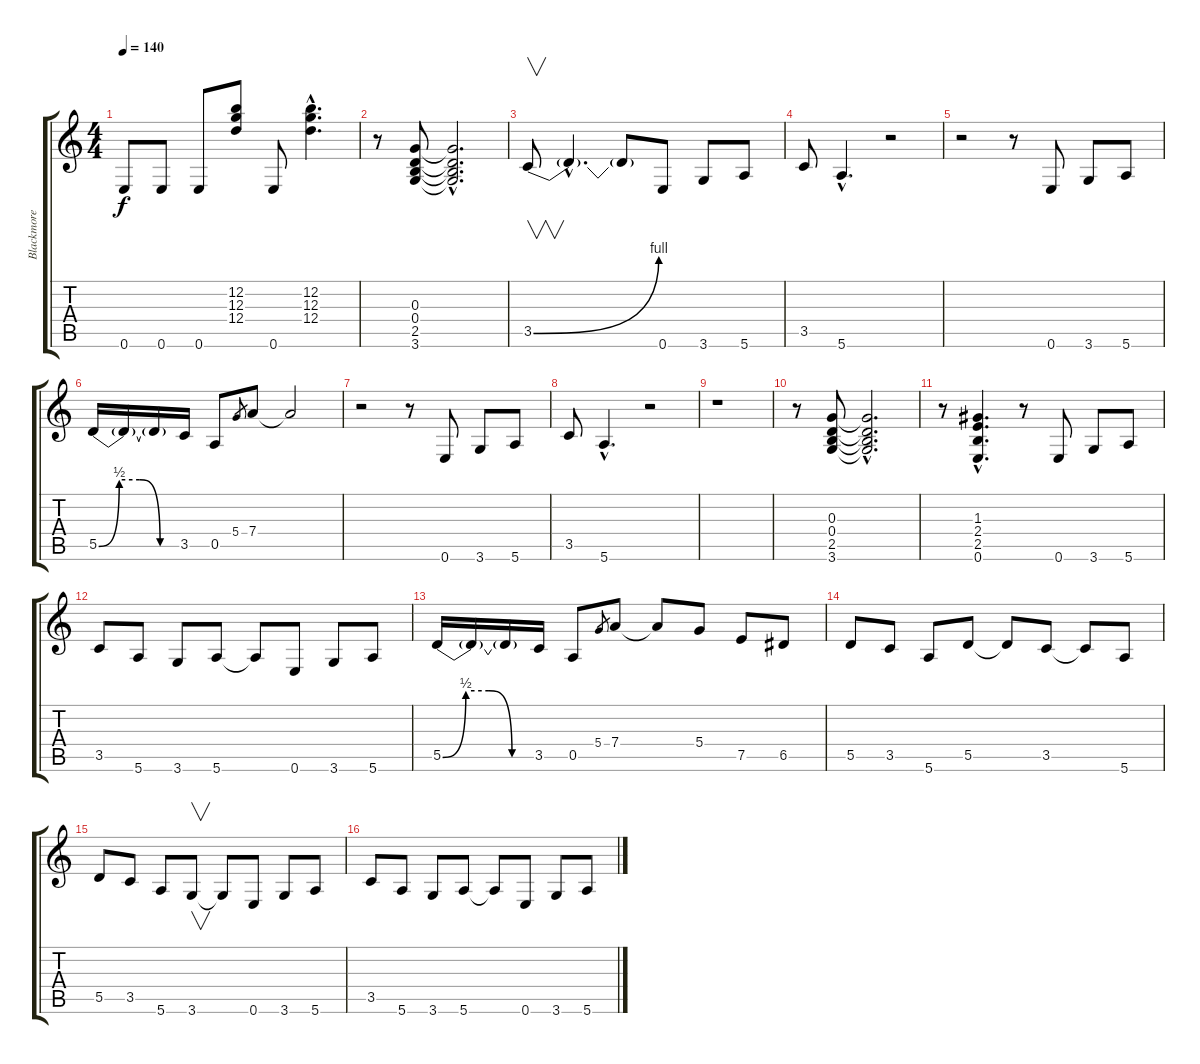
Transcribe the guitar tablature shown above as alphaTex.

\track ("Blackmore" "Blackmore") {instrument distortionguitar}
\staff {score tabs}
\tuning (E4 B3 G3 D3 A2 E2) {hide}
\ts (4 4)
\tempo 140
\clef g2
\ks c
0.6.8{dy f} 0.6.8 0.6.8 (12.2 12.3 12.4).8 0.6.8 (12.2{hac} 12.3{hac} 12.4{hac}).4{d} |
r.8{volume 14} (0.3 0.4 2.5 3.6).8 (0.3{hac t} 0.4{hac t} 2.5{hac t} 3.6{hac t}).2{d} |
3.5{be (bend 0 0 60 4)}.8{v} 3.5{hac t}.4{d} 3.5{t}.8 0.6.8 3.6.8 5.6.8 |
3.5.8 5.6{hac}.4{d} r.2 |
r.2 r.8 0.6.8 3.6.8 5.6.8 |
5.5{be (custom 0 0 15 2 30 2 45 0 60 0)}.16 5.5{t}.16 5.5{t}.16 3.5.16 0.5.8 5.4.8{gr} 7.4.8 7.4{t}.2 |
r.2 r.8 0.6.8 3.6.8 5.6.8 |
3.5.8 5.6{hac}.4{d} r.2 |
r.1 |
r.8 (0.3 0.4 2.5 3.6).8 (0.3{hac t} 0.4{hac t} 2.5{hac t} 3.6{hac t}).2{d} |
r.8 (1.3{hac} 2.4{hac} 2.5{hac} 0.6{hac}).4{d} r.8 0.6.8 3.6.8 5.6.8 |
3.5.8 5.6.8 3.6.8 5.6.8 5.6{t}.8 0.6.8 3.6.8 5.6.8 |
5.5{be (custom 0 0 15 2 30 2 45 0 60 0)}.16 5.5{t}.16 5.5{t}.16 3.5.16 0.5.8 5.4.8{gr} 7.4.8 7.4{t}.8 5.4.8 7.5.8 6.5.8 |
5.5.8 3.5.8 5.6.8 5.5.8 5.5{t}.8 3.5.8 3.5{t}.8 5.6.8 |
5.5.8 3.5.8 5.6.8 3.6.8{v} 3.6{t}.8 0.6.8 3.6.8 5.6.8 |
3.5.8 5.6.8 3.6.8 5.6.8 5.6{t}.8 0.6.8 3.6.8 5.6.8
